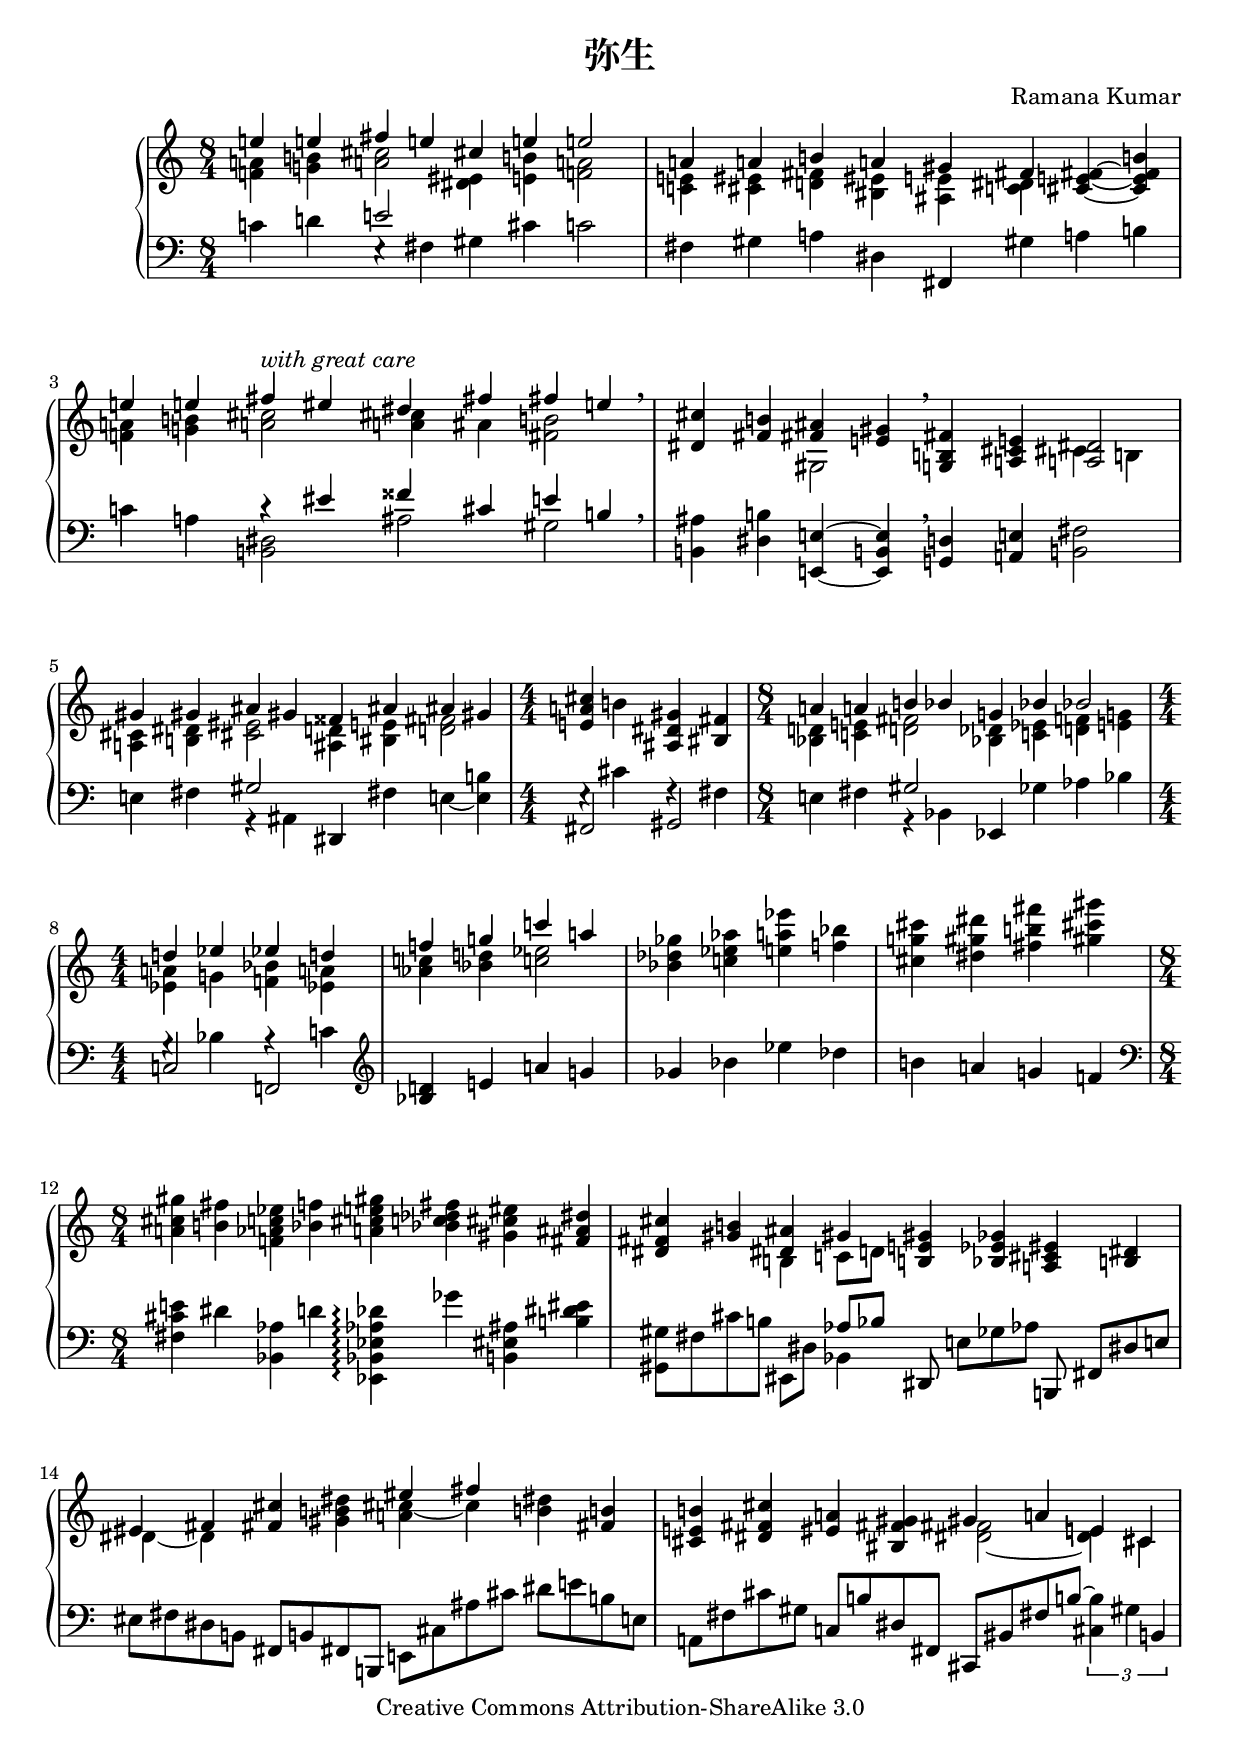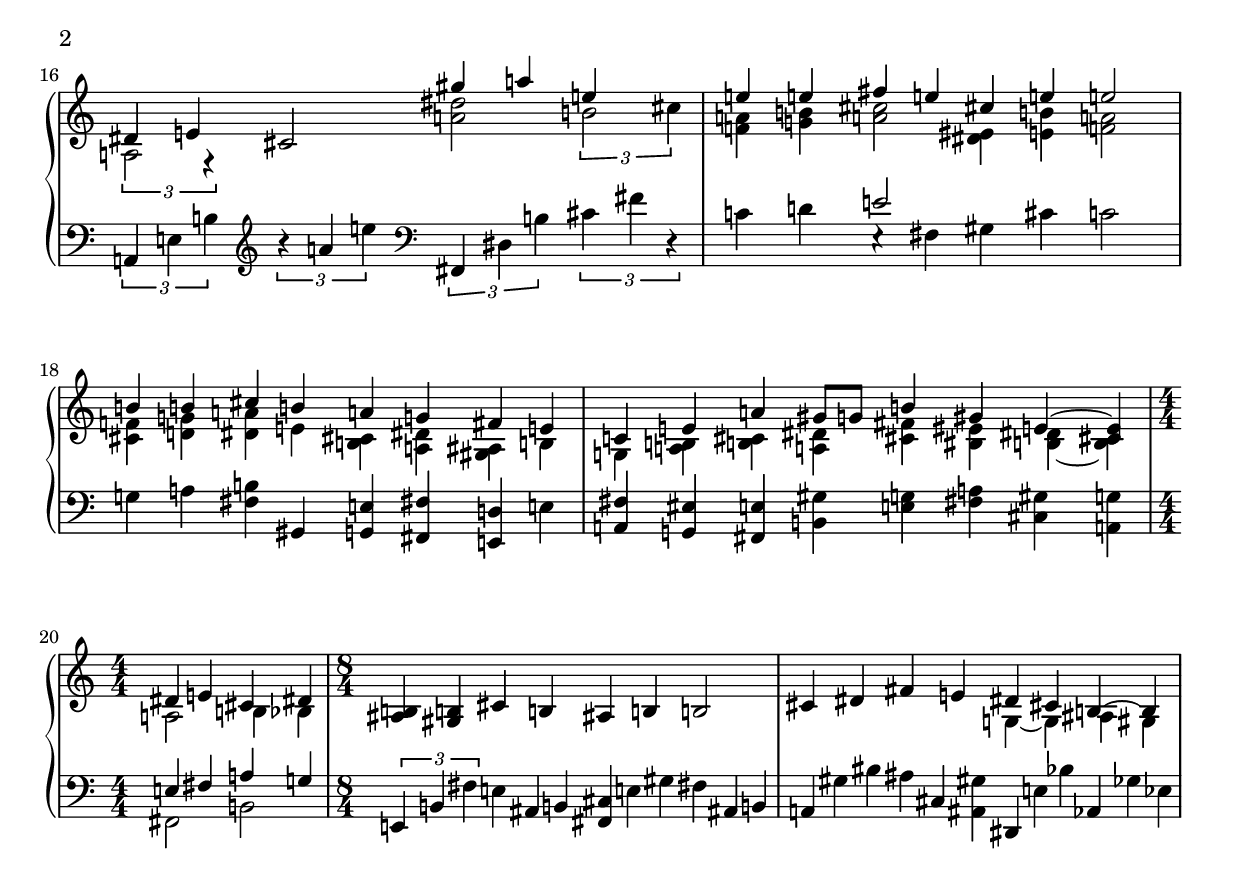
\version "2.15.39"

\header {
  title = "弥生"
  composer = "Ramana Kumar"
  date = "2012"
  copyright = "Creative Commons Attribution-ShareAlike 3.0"
}

#(ly:set-option 'point-and-click #f)

\score {
  \new PianoStaff <<
    \new Staff {
      \accidentalStyle #'PianoStaff "dodecaphonic"
      \override PianoStaff.TimeSignature #'style = #'numbered
      \clef treble
      \time 8/4
        << {e''4 e'' fis'' e'' cis'' e'' e''2}
        \\ {<f' a'>4 <g' b'> <a' cis''>2 <dis' eis'>4  <e' b'> <f' a'>2} >>
      | << {a'4 a' b' a' gis' fis'}
        \\ {<c' e'>4 <cis' eis'> <d' fis'> <bis eis'> <ais e'> <c' dis'> } >>
        <cis' e' fis'>4 ~ <cis' e' fis' b'>
      | << {e''4 e'' fis'' -\markup{\italic "with great care"} eis''
            dis'' fis'' fis'' e''}
        \\ {<f' a'>4 <g' b'> <a' cis''>2
            <a' cis''>4 ais' <fis' b'>2} >> \breathe
      | <dis' cis''>4 <fis' b'>
        << {<fis' ais'>4 <e' gis'>} \\ gis2 >> \breathe
        <g b fis'>4 <a cis' e'> << <a dis'>2 \\ {cis'4 b} >>
      | << {gis'4 gis' ais' gis' fisis' ais' ais' gis'}
        \\ { <a cis'>4 <b dis'> <cis' eis'>2 <ais d'>4 <bis e'> <d' fis'>2 }>>
      | \time 4/4
        <e' a' cis''>4 b' <ais dis' gis'> <bis fis'>
      | \time 8/4
        << {a'4 a' b' bes' g' bes' bes'2}
        \\ { <bes d'>4 <c' e'> <d' fis'>2
             <bes des'>4 <c' ees'> <d' f'> <e' g'>} >>
      | \time 4/4
        << {d''4 ees'' ees'' d''}
        \\ {<ees' a'>4 g' <f' bes'> <ees' a'>} >>
      | << {f''4 g'' c''' a''}
        \\ {<aes' c''>4 <bes' d''> <c'' ees''>2} >>
      | <bes' des'' ges''>4 <c'' ees'' aes''> <e'' a'' ees'''> <f'' bes''>
      | <cis'' g'' cis'''> <dis'' gis'' dis'''>
        <fis'' b'' fis'''> <gis'' cis''' gis'''>
      | \time 8/4
        <a' cis'' gis''> <b' fis''> <f' aes' c'' ees''> <bes' f''>
        <a' cis'' e'' gis''> <bes' c'' des'' fis''>
        <gis' cis'' eis''> <fis' ais' dis''>
      | <dis' fis' cis''> <gis' b'> << { <dis' ais'>  gis' } \\ { b c'8 d' } >>
        <b e' gis'>4 <bes ees' ges'> <a cis' eis'> <b dis'>
      | << { eis' fis' } \\ { dis' ~ dis' } >> <fis' cis''>
        <gis' b' dis''>
        << { eis'' fis'' } \\ { <a' cis''> ~ cis'' } >>
        <b' dis''> <fis' b'>
      | <cis' e' b'> <dis' fis' cis''> <eis' a'> <bis fis' gis'>
        << { gis' a' e' cis' } \\ { <dis' fis'>2 ~ <dis' e'>4 cis' } >>
      | << { dis'4 e' cis'2 } \\ { \times 2/3 { a2 r4 } } >>
        << { gis'' a'' e'' } \\ { <a' dis''>2 \times 2/3 { b'2 cis''4 } } >>
      | << {e''4 e'' fis'' e'' cis'' e'' e''2}
        \\ {<f' a'>4 <g' b'> <a' cis''>2 <dis' eis'>4  <e' b'> <f' a'>2} >>
      | << { b'4  b' cis'' b' a' g' fis' e' }
        \\ { <cis' f'> <d' g'> <dis' a'> e'
             <b cis'> <a dis'> <gis ais> b } >>
      | << { c' e' a' gis'8 g' b'4 gis' e' ~ <cis' e'> }
        \\ { g <a b> <b cis'> <a dis'>
             <cis' fis'> <bis eis'> <b dis'> ~ <b cis'> } >>
      | \time 4/4
        << { dis'4 e' cis' dis' }
        \\ { a2 b4 bes } >>
      | \time 8/4
        <ais b>4 <gis b> cis' b ais b b2
      | cis'4 dis' fis' e' 
        << { dis' cis' b ~ b }
        \\ { g4 ~ g ais gis } >>

    }
    \new Staff {
      \clef bass
        c'4 d' << e'2 \\ {e4\rest fis} >> gis cis' c'2
      | fis4 gis a dis fis, gis a b
      | c'4 a << {r4 eis' fisis' cis' e' b} \\ {<b, dis>2 ais gis} >> \breathe
      | <b, ais>4 <dis b> <e, e> ~ <e, b, e> \breathe <g, d>4 <a, e> <b, fis>2
      | e4 fis << gis2 \\ {r4 ais,} >> dis, fis e ~ <e b>
      | << {fis,2 gis,} \\ {e4\rest cis' f\rest fis} >>
      | e4 fis << gis2 \\ {r4 bes,} >> ees, ges aes bes
      | << {c2 f,} \\ {g4\rest bes a\rest c'} >>
      | \clef treble <bes d'>4 e' a' g'
      | ges' bes' ees'' des''
      | b' a' g' f'
      | \clef bass <fis cis' e'>4 dis' <bes, aes> d'
         <ees, bes, ees aes des'>\arpeggio ges' <b, eis ais> <b dis' eis'>
        \set beatStructure = #'(2 2 2 2)
      | <gis, gis>8 fis cis' b << { s4 aes8 bes } \\ { eis, dis bes,4 } >>
        dis,8 e [ ges aes ] b,, fis, [ dis e ]
      | eis fis dis b, fis, b, fis, b,, e, cis ais cis' dis' e' b e
      | a, fis cis' gis c b dis fis,
        cis, bis, fis b ~
        \set tupletSpannerDuration = #(ly:make-moment 2 4)
        \times 2/3 { <cis b>4 gis b, }
      | \times 2/3 { a, e b \clef treble r a' e'' \clef bass fis, dis b cis' fis' r}
      | c'4 d' << e'2 \\ {e4\rest fis} >> gis cis' c'2
      | g4 a <fis b> gis, <g, e> <fis, fis> <e, d> e
      | <a, fis> <g, eis> <fis, e> <b, gis> <e g> <fis a> <cis gis> <a, g>
      | << {e4 fis a g} \\ {fis,2 b,} >>
      | \times 2/3 { e,4 b, fis } e4*2/3 ais, b,
        <fis, cis> e gis fis ais, b,
      | a, gis bis ais cis <ais, gis> dis, e bes aes, ges ees
    }
  >>
}
